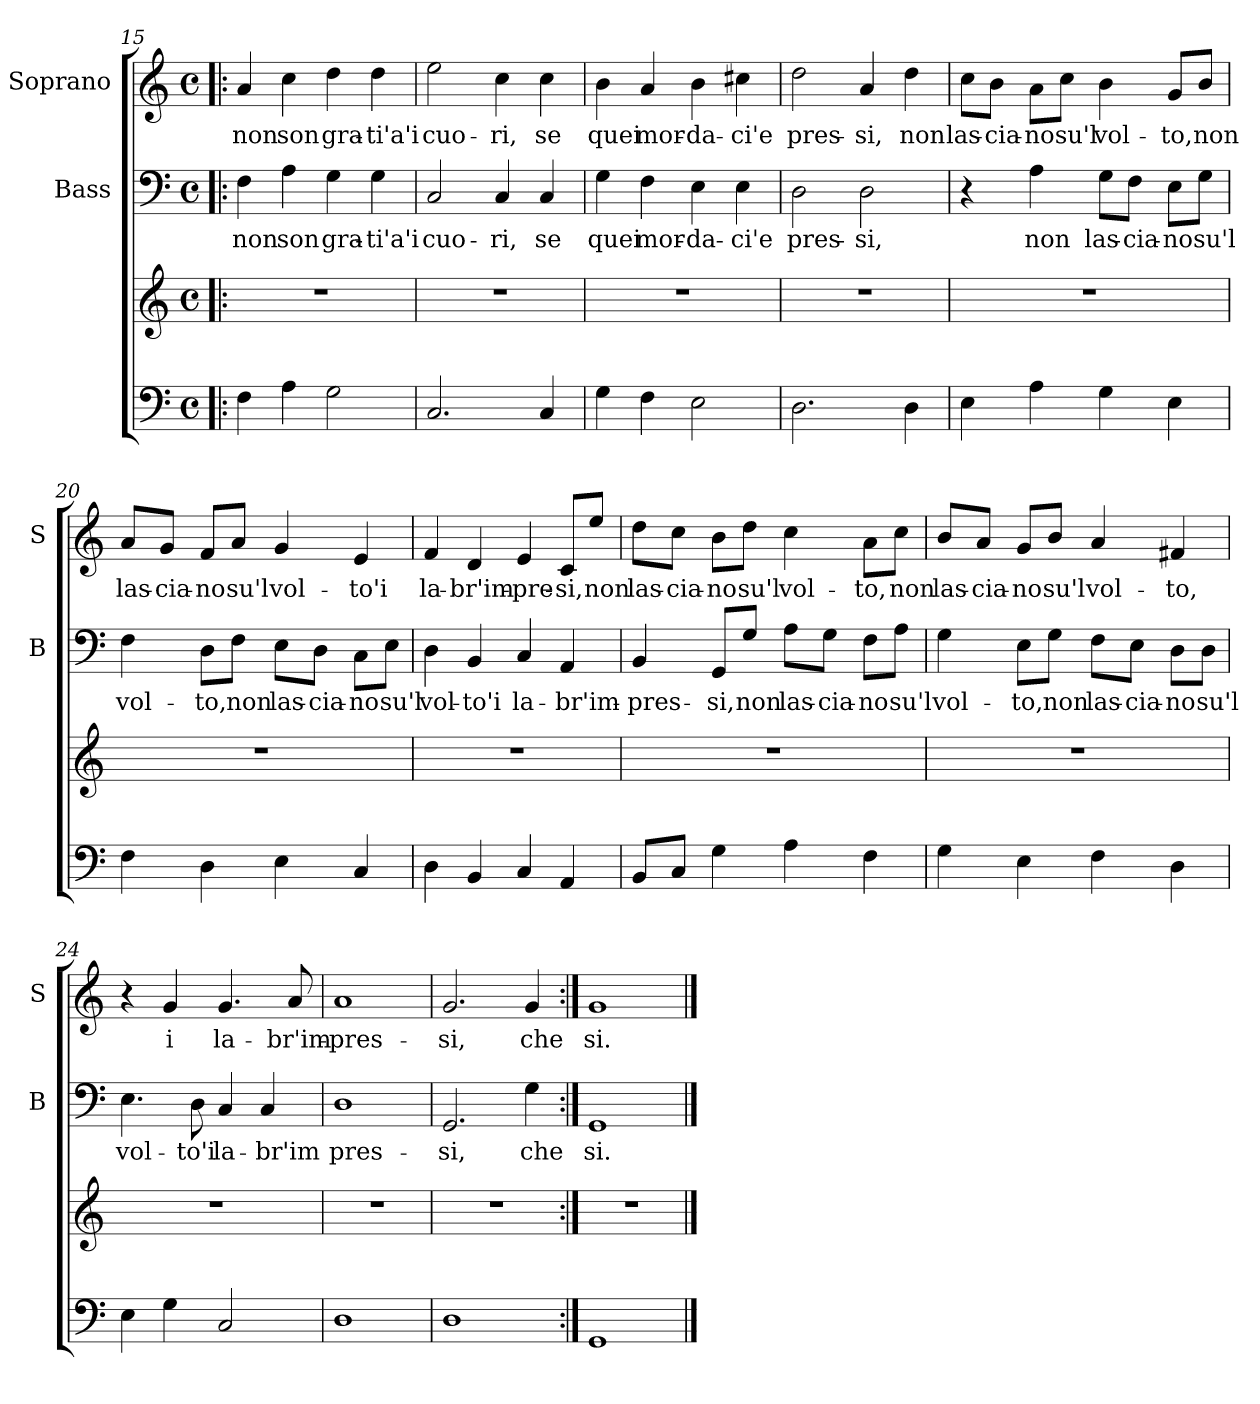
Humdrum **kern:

**kern	**kern	**kern	**text	**kern	**text
*part3	*part3	*part2	*part2	*part1	*part1
*staff4	*staff3	*staff2	*staff2	*staff1	*staff1
*	*	*I"Bass	*	*I"Soprano	*
*	*	*I'B	*	*I'S	*
*clefF4	*clefG2	*clefF4	*	*clefG2	*
*k[]	*k[]	*k[]	*	*k[]	*
*C:	*C:	*C:	*	*C:	*
*M4/4	*M4/4	*M4/4	*	*M4/4	*
*met(c)	*met(c)	*met(c)	*	*met(c)	*
=15!|:	=15!|:	=15!|:	=15!|:	=15!|:	=15!|:
!	!	!	!LO:LY:b	!	!LO:LY:b
4F\	1r	4F\	non	4a/	non
!	!	!	!LO:LY:b	!	!LO:LY:b
4A\	.	4A\	son	4cc\	son
!	!	!	!LO:LY:b	!	!LO:LY:b
2G\	.	4G\	gra-	4dd\	gra-
!	!	!	!LO:LY:b	!	!LO:LY:b
.	.	4G\	-ti'a'i	4dd\	-ti'a'i
!!LO:PB:g=z
=16	=16	=16	=16	=16	=16
!	!	!	!LO:LY:b	!	!LO:LY:b
2.C/	1r	2C/	cuo-	2ee\	cuo-
!	!	!	!LO:LY:b	!	!LO:LY:b
.	.	4C/	-ri,	4cc\	-ri,
!	!	!	!LO:LY:b	!	!LO:LY:b
4C/	.	4C/	se	4cc\	se
=17	=17	=17	=17	=17	=17
!	!	!	!LO:LY:b	!	!LO:LY:b
4G\	1r	4G\	quei	4b\	quei
!	!	!	!LO:LY:b	!	!LO:LY:b
4F\	.	4F\	mor-	4a/	mor-
!	!	!	!LO:LY:b	!	!LO:LY:b
2E\	.	4E\	-da-	4b\	-da-
!	!	!	!LO:LY:b	!	!LO:LY:b
.	.	4E\	-ci'e	4cc#X\	-ci'e
=18	=18	=18	=18	=18	=18
!	!	!	!LO:LY:b	!	!LO:LY:b
2.D\	1r	2D\	pres-	2dd\	pres-
!	!	!	!LO:LY:b	!	!LO:LY:b
.	.	2D\	-si,	4a/	-si,
!	!	!	!	!	!LO:LY:b
4D\	.	.	.	4dd\	non
=19	=19	=19	=19	=19	=19
!	!	!	!	!	!LO:LY:b
4E\	1r	4r	.	8cc\L	las-
!	!	!	!	!	!LO:LY:b
.	.	.	.	8b\J	-cia-
!	!	!	!LO:LY:b	!	!LO:LY:b
4A\	.	4A\	non	8a\L	-no
!	!	!	!	!	!LO:LY:b
.	.	.	.	8cc\J	su'l
!	!	!	!LO:LY:b	!	!LO:LY:b
4G\	.	8G\L	las-	4b\	vol-
!	!	!	!LO:LY:b	!	!
.	.	8F\J	-cia-	.	.
!	!	!	!LO:LY:b	!	!LO:LY:b
4E\	.	8E\L	-no	8g/L	-to,
!	!	!	!LO:LY:b	!	!LO:LY:b
.	.	8G\J	su'l	8b/J	non
!!LO:LB:g=z
=20	=20	=20	=20	=20	=20
!	!	!	!LO:LY:b	!	!LO:LY:b
4F\	1r	4F\	vol-	8a/L	las-
!	!	!	!	!	!LO:LY:b
.	.	.	.	8g/J	-cia-
!	!	!	!LO:LY:b	!	!LO:LY:b
4D\	.	8D\L	-to,	8f/L	-no
!	!	!	!LO:LY:b	!	!LO:LY:b
.	.	8F\J	non	8a/J	su'l
!	!	!	!LO:LY:b	!	!LO:LY:b
4E\	.	8E\L	las-	4g/	vol-
!	!	!	!LO:LY:b	!	!
.	.	8D\J	-cia-	.	.
!	!	!	!LO:LY:b	!	!LO:LY:b
4C/	.	8C\L	-no	4e/	-to'i
!	!	!	!LO:LY:b	!	!
.	.	8E\J	su'l	.	.
=21	=21	=21	=21	=21	=21
!	!	!	!LO:LY:b	!	!LO:LY:b
4D\	1r	4D\	vol-	4f/	la-
!	!	!	!LO:LY:b	!	!LO:LY:b
4BB/	.	4BB/	-to'i	4d/	-br'im-
!	!	!	!LO:LY:b	!	!LO:LY:b
4C/	.	4C/	la-	4e/	-pre-
!	!	!	!LO:LY:b	!	!LO:LY:b
4AA/	.	4AA/	-br'im-	8c/L	-si,
!	!	!	!	!	!LO:LY:b
.	.	.	.	8ee/J	non
=22	=22	=22	=22	=22	=22
!	!	!	!LO:LY:b	!	!LO:LY:b
8BB/L	1r	4BB/	-pres-	8dd\L	las-
!	!	!	!	!	!LO:LY:b
8C/J	.	.	.	8cc\J	-cia-
!	!	!	!LO:LY:b	!	!LO:LY:b
4G\	.	8GG/L	-si,	8b\L	-no
!	!	!	!LO:LY:b	!	!LO:LY:b
.	.	8G/J	non	8dd\J	su'l
!	!	!	!LO:LY:b	!	!LO:LY:b
4A\	.	8A\L	las-	4cc\	vol-
!	!	!	!LO:LY:b	!	!
.	.	8G\J	-cia-	.	.
!	!	!	!LO:LY:b	!	!LO:LY:b
4F\	.	8F\L	-no	8a\L	-to,
!	!	!	!LO:LY:b	!	!LO:LY:b
.	.	8A\J	su'l	8cc\J	non
!!LO:LB:g=z
=23	=23	=23	=23	=23	=23
!	!	!	!LO:LY:b	!	!LO:LY:b
4G\	1r	4G\	vol-	8b/L	las-
!	!	!	!	!	!LO:LY:b
.	.	.	.	8a/J	-cia-
!	!	!	!LO:LY:b	!	!LO:LY:b
4E\	.	8E\L	-to,	8g/L	-no
!	!	!	!LO:LY:b	!	!LO:LY:b
.	.	8G\J	non	8b/J	su'l
!	!	!	!LO:LY:b	!	!LO:LY:b
4F\	.	8F\L	las-	4a/	vol-
!	!	!	!LO:LY:b	!	!
.	.	8E\J	-cia-	.	.
!	!	!	!LO:LY:b	!	!LO:LY:b
4D\	.	8D\L	-no	4f#X/	-to,
!	!	!	!LO:LY:b	!	!
.	.	8D\J	su'l	.	.
=24	=24	=24	=24	=24	=24
!	!	!	!LO:LY:b	!	!
4E\	1r	4.E\	vol-	4r	.
!	!	!	!	!	!LO:LY:b
4G\	.	.	.	4g/	i
!	!	!	!LO:LY:b	!	!
.	.	8D\	-to'i	.	.
!	!	!	!LO:LY:b	!	!LO:LY:b
2C/	.	4C/	la-	4.g/	la-
!	!	!	!LO:LY:b	!	!
.	.	4C/	-br'im	.	.
!	!	!	!	!	!LO:LY:b
.	.	.	.	8a/	-br'im-
=25	=25	=25	=25	=25	=25
!	!	!	!LO:LY:b	!	!LO:LY:b
1D	1r	1D	pres-	1a	-pres-
=26	=26	=26	=26	=26	=26
!	!	!	!LO:LY:b	!	!LO:LY:b
1D	1r	2.GG/	-si,	2.g/	-si,
!	!	!	!LO:LY:b	!	!LO:LY:b
.	.	4G\	che	4g/	che
=27:|!	=27:|!	=27:|!	=27:|!	=27:|!	=27:|!
!	!	!	!LO:LY:b	!	!LO:LY:b
1GG	1r	1GG	si.	1g	si.
==	==	==	==	==	==
*-	*-	*-	*-	*-	*-
